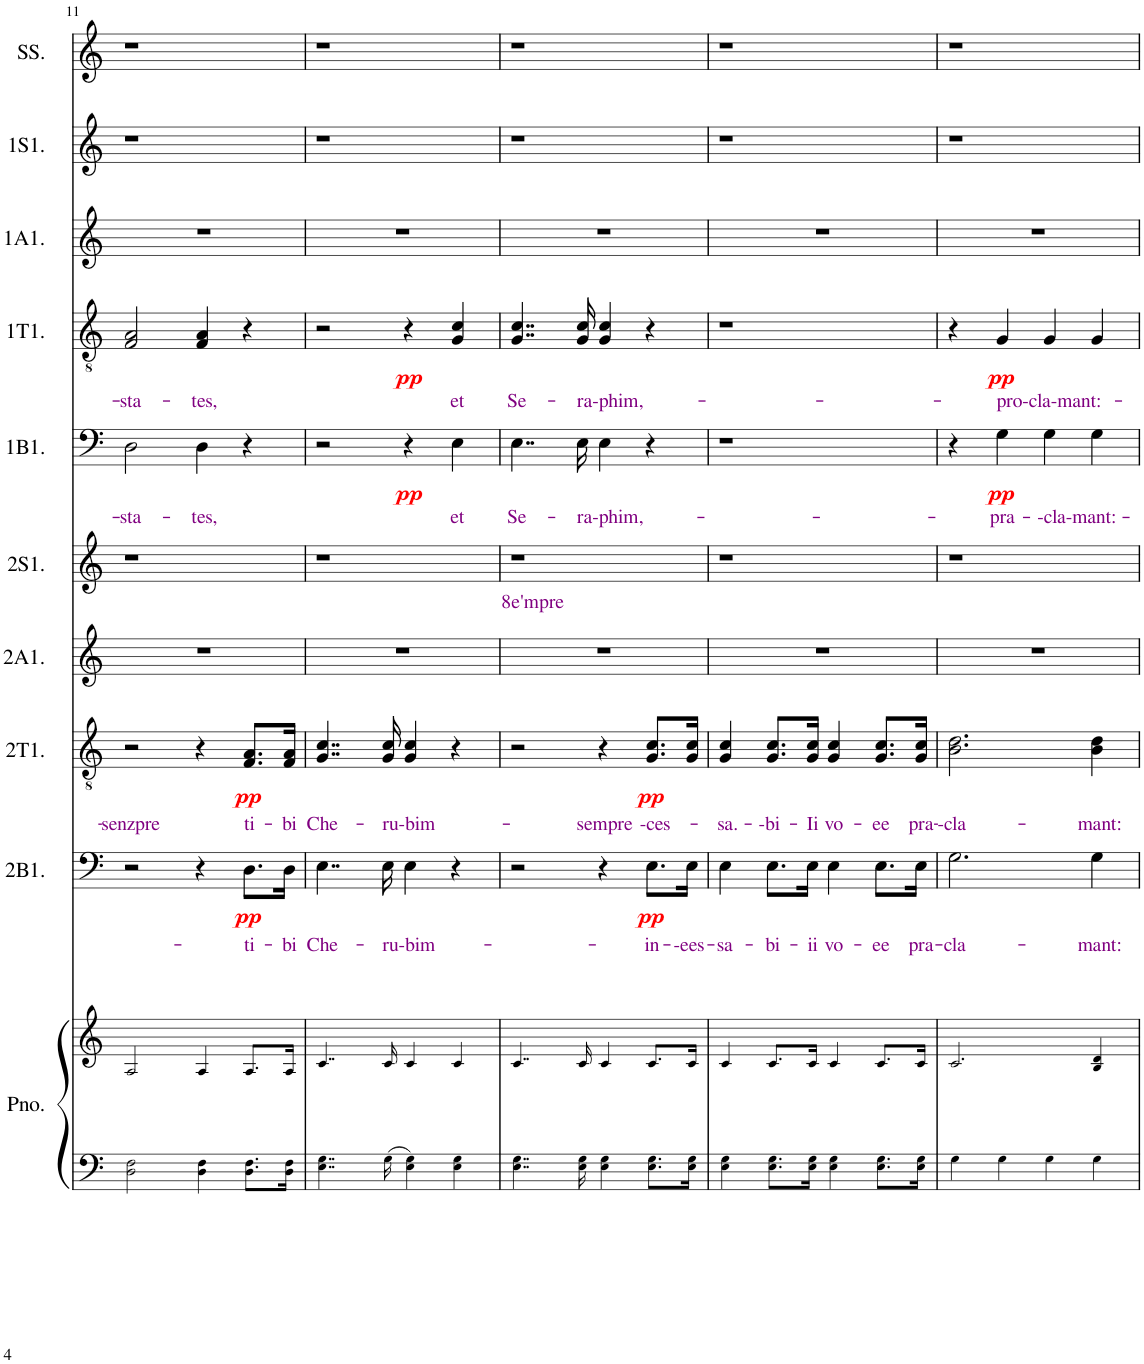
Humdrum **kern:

**kern	**kern	**kern	**text	**dynam	**kern	**text	**dynam	**kern	**kern	**text	**kern	**text	**dynam	**kern	**text	**dynam	**kern	**kern	**kern
*part10	*part10	*part9	*part9	*part9	*part8	*part8	*part8	*part7	*part6	*part6	*part5	*part5	*part5	*part4	*part4	*part4	*part3	*part2	*part1
*staff11	*staff10	*staff9	*staff9	*staff9	*staff8	*staff8	*staff8	*staff7	*staff6	*staff6	*staff5	*staff5	*staff5	*staff4	*staff4	*staff4	*staff3	*staff2	*staff1
*I"Piano	*	*I"C2 Bass 1	*	*	*I"C2 Tenor 1	*	*	*I"C2 Alto 1	*I"C1 Soprano 1	*	*I"C1 Bass 1	*	*	*I"C1 Tenor 1	*	*	*I"C1 Alto 1	*I"C1 Soprano 1	*I"Soprano Solo
*I'Pno.	*	*I'2B1.	*	*	*I'2T1.	*	*	*I'2A1.	*I'2S1.	*	*I'1B1.	*	*	*I'1T1.	*	*	*I'1A1.	*I'1S1.	*I'SS.
!!LO:PB:g=z
*clefF4	*clefG2	*clefF4	*	*	*clefGv2	*	*	*clefG2	*clefG2	*	*clefF4	*	*	*clefGv2	*	*	*clefG2	*clefG2	*clefG2
*	*	*	*	*	*	*	*	*Trd1c2	*	*	*	*	*	*	*	*	*Trd1c2	*	*
*k[]	*k[]	*k[]	*	*	*k[]	*	*	*k[]	*k[]	*	*k[]	*	*	*k[]	*	*	*k[]	*k[]	*k[]
*M4/4	*M4/4	*M4/4	*	*	*M4/4	*	*	*M4/4	*M4/4	*	*M4/4	*	*	*M4/4	*	*	*M4/4	*M4/4	*M4/4
*met(c)	*met(c)	*met(c)	*	*	*met(c)	*	*	*met(c)	*met(c)	*	*met(c)	*	*	*met(c)	*	*	*met(c)	*met(c)	*met(c)
=11	=11	=11	=11	=11	=11	=11	=11	=11	=11	=11	=11	=11	=11	=11	=11	=11	=11	=11	=11
!	!	!	!	!	!	!LO:LY:b:color=#800080	!	!	!	!	!	!LO:LY:b:color=#800080	!	!	!LO:LY:b:color=#800080	!	!	!	!
2D!\ 2F!\	2A!/	2r	.	.	2r	-senzpre	.	1r	1r	.	2D\	-sta-	.	2F/ 2A/	-sta-	.	1r	1r	1r
!	!	!	!	!	!	!	!	!	!	!	!	!LO:LY:b:color=#800080	!	!	!LO:LY:b:color=#800080	!	!	!	!
4D!\ 4F!\	4A!/	4r	.	.	4r	.	.	.	.	.	4D\	-tes,	.	4F/ 4A/	-tes,	.	.	.	.
!	!	!	!LO:LY:b:color=#800080	!LO:DY:b	!	!LO:LY:b:color=#800080	!LO:DY:b	!	!	!	!	!	!	!	!	!	!	!	!
8.D!\ 8.F!\L	8.A!/L	8.D\L	-ti-	pp	8.F/ 8.A/L	ti-	pp	.	.	.	4r	.	.	4r	.	.	.	.	.
!	!	!	!LO:LY:b:color=#800080	!	!	!LO:LY:b:color=#800080	!	!	!	!	!	!	!	!	!	!	!	!	!
16D!\ 16F!\Jk	16A!/Jk	16D\Jk	-bi	.	16F/ 16A/Jk	-bi	.	.	.	.	.	.	.	.	.	.	.	.	.
=12	=12	=12	=12	=12	=12	=12	=12	=12	=12	=12	=12	=12	=12	=12	=12	=12	=12	=12	=12
!	!	!	!LO:LY:b:color=#800080	!	!	!LO:LY:b:color=#800080	!	!	!	!	!	!	!	!	!	!	!	!	!
4..E!\ 4..G!\	4..c!/	4..E\	Che-	.	4..G/ 4..c/	Che-	.	1r	1r	.	2r	.	.	2r	.	.	1r	1r	1r
!	!	!	!LO:LY:b:color=#800080	!	!	!LO:LY:b:color=#800080	!	!	!	!	!	!	!	!	!	!	!	!	!
16G!\	16c!/	16E\	-ru-bim-	.	16G/ 16c/	-ru-bim-	.	.	.	.	.	.	.	.	.	.	.	.	.
!	!	!	!	!	!	!	!	!	!	!	!	!	!LO:DY:b	!	!	!LO:DY:b	!	!	!
4E!\ 4G!\	4c!/	4E\	.	.	4G/ 4c/	.	.	.	.	.	4r	.	pp	4r	.	pp	.	.	.
!	!	!	!	!	!	!	!	!	!	!	!	!LO:LY:b:color=#800080	!	!	!LO:LY:b:color=#800080	!	!	!	!
4E!\ 4G!\	4c!/	4r	.	.	4r	.	.	.	.	.	4E\	et	.	4G/ 4c/	et	.	.	.	.
=13	=13	=13	=13	=13	=13	=13	=13	=13	=13	=13	=13	=13	=13	=13	=13	=13	=13	=13	=13
!	!	!	!	!	!	!	!	!	!	!LO:LY:b:color=#800080	!	!LO:LY:b:color=#800080	!	!	!LO:LY:b:color=#800080	!	!	!	!
4..E!\ 4..G!\	4..c!/	2r	.	.	2r	.	.	1r	1r	8e'mpre	4..E\	Se-	.	4..G/ 4..c/	Se-	.	1r	1r	1r
!	!	!	!	!	!	!	!	!	!	!	!	!LO:LY:b:color=#800080	!	!	!LO:LY:b:color=#800080	!	!	!	!
16E!\ 16G!\	16c!/	.	.	.	.	.	.	.	.	.	16E\	-ra-phim,-	.	16G/ 16c/	-ra-phim,-	.	.	.	.
!	!	!	!	!	!	!LO:LY:b:color=#800080	!	!	!	!	!	!	!	!	!	!	!	!	!
4E!\ 4G!\	4c!/	4r	.	.	4r	-sempre	.	.	.	.	4E\	.	.	4G/ 4c/	.	.	.	.	.
!	!	!	!LO:LY:b:color=#800080	!LO:DY:b	!	!LO:LY:b:color=#800080	!LO:DY:b	!	!	!	!	!	!	!	!	!	!	!	!
8.E!\ 8.G!\L	8.c!/L	8.E\L	-in-	pp	8.G/ 8.c/L	-ces-	pp	.	.	.	4r	.	.	4r	.	.	.	.	.
!	!	!	!LO:LY:b:color=#800080	!	!	!	!	!	!	!	!	!	!	!	!	!	!	!	!
16E!\ 16G!\Jk	16c!/Jk	16E\Jk	--ees-	.	16G/ 16c/Jk	.	.	.	.	.	.	.	.	.	.	.	.	.	.
=14	=14	=14	=14	=14	=14	=14	=14	=14	=14	=14	=14	=14	=14	=14	=14	=14	=14	=14	=14
!	!	!	!LO:LY:b:color=#800080	!	!	!LO:LY:b:color=#800080	!	!	!	!	!	!	!	!	!	!	!	!	!
4E!\ 4G!\	4c!/	4E\	-sa-	.	4G/ 4c/	-sa.-	.	1r	1r	.	1r	.	.	1r	.	.	1r	1r	1r
!	!	!	!LO:LY:b:color=#800080	!	!	!LO:LY:b:color=#800080	!	!	!	!	!	!	!	!	!	!	!	!	!
8.E!\ 8.G!\L	8.c!/L	8.E\L	-bi-	.	8.G/ 8.c/L	--bi-	.	.	.	.	.	.	.	.	.	.	.	.	.
!	!	!	!LO:LY:b:color=#800080	!	!	!LO:LY:b:color=#800080	!	!	!	!	!	!	!	!	!	!	!	!	!
16E!\ 16G!\Jk	16c!/Jk	16E\Jk	-ii	.	16G/ 16c/Jk	-Ii	.	.	.	.	.	.	.	.	.	.	.	.	.
!	!	!	!LO:LY:b:color=#800080	!	!	!LO:LY:b:color=#800080	!	!	!	!	!	!	!	!	!	!	!	!	!
4E!\ 4G!\	4c!/	4E\	vo-	.	4G/ 4c/	vo-	.	.	.	.	.	.	.	.	.	.	.	.	.
!	!	!	!LO:LY:b:color=#800080	!	!	!LO:LY:b:color=#800080	!	!	!	!	!	!	!	!	!	!	!	!	!
8.E!\ 8.G!\L	8.c!/L	8.E\L	-ee	.	8.G/ 8.c/L	-ee	.	.	.	.	.	.	.	.	.	.	.	.	.
!	!	!	!LO:LY:b:color=#800080	!	!	!LO:LY:b:color=#800080	!	!	!	!	!	!	!	!	!	!	!	!	!
16E!\ 16G!\Jk	16c!/Jk	16E\Jk	pra-	.	16G/ 16c/Jk	pra-	.	.	.	.	.	.	.	.	.	.	.	.	.
=15	=15	=15	=15	=15	=15	=15	=15	=15	=15	=15	=15	=15	=15	=15	=15	=15	=15	=15	=15
!	!	!	!LO:LY:b:color=#800080	!	!	!LO:LY:b:color=#800080	!	!	!	!	!	!	!	!	!	!	!	!	!
4G!\	2.c!/	2.G\	-cla-	.	2.B\ 2.d\	--cla-	.	1r	1r	.	4r	.	.	4r	.	.	1r	1r	1r
!	!	!	!	!	!	!	!	!	!	!	!	!LO:LY:b:color=#800080	!LO:DY:b	!	!LO:LY:b:color=#800080	!LO:DY:b	!	!	!
4G!\	.	.	.	.	.	.	.	.	.	.	4G\	-pra-	pp	4G/	pro-cla-mant:-	pp	.	.	.
!	!	!	!	!	!	!	!	!	!	!	!	!LO:LY:b:color=#800080	!	!	!	!	!	!	!
4G!\	.	.	.	.	.	.	.	.	.	.	4G\	--cla-mant:-	.	4G/	.	.	.	.	.
!	!	!	!LO:LY:b:color=#800080	!	!	!LO:LY:b:color=#800080	!	!	!	!	!	!	!	!	!	!	!	!	!
4G!\	4B!/ 4d!/	4G\	-mant:	.	4B\ 4d\	-mant:	.	.	.	.	4G\	.	.	4G/	.	.	.	.	.
=	=	=	=	=	=	=	=	=	=	=	=	=	=	=	=	=	=	=	=
*-	*-	*-	*-	*-	*-	*-	*-	*-	*-	*-	*-	*-	*-	*-	*-	*-	*-	*-	*-
